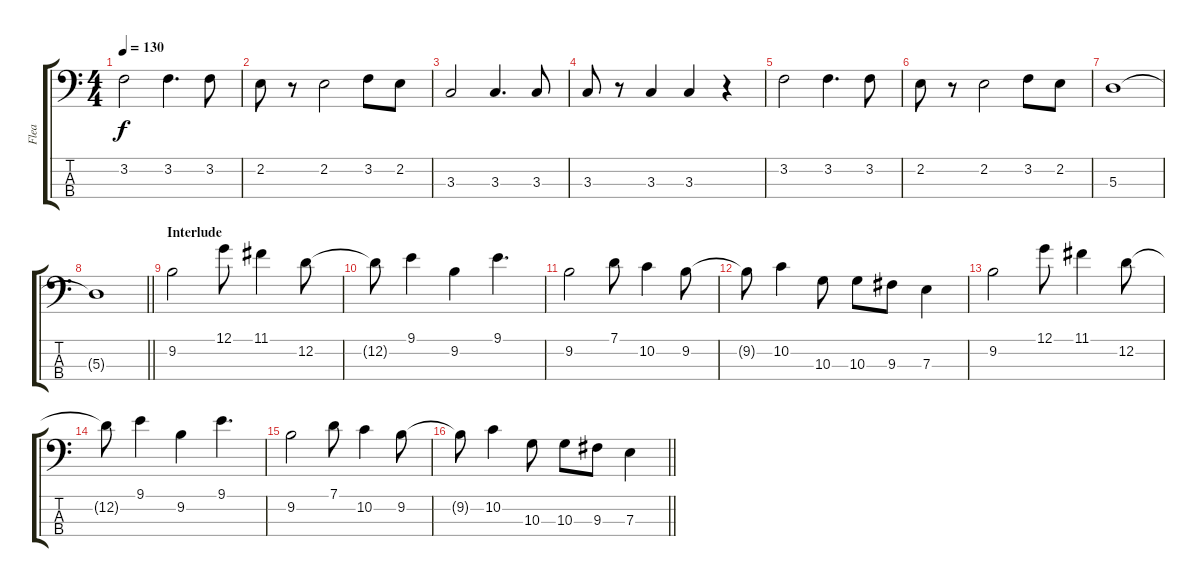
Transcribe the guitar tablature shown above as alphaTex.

\track ("Flea" "Flea") {instrument electricbassfinger}
\staff {score tabs}
\tuning (G2 D2 A1 E1) {hide}
\ts (4 4)
\tempo 130
\clef f4
\ks c
3.2.2{dy f} 3.2.4{d} 3.2.8 |
2.2.8 r.8 2.2.2 3.2.8 2.2.8 |
3.3.2 3.3.4{d} 3.3.8 |
3.3.8 r.8 3.3.4 3.3.4 r.4 |
3.2.2 3.2.4{d} 3.2.8 |
2.2.8 r.8 2.2.2 3.2.8 2.2.8 |
5.3.1 |
\barLineRight lightlight
5.3{t}.1 |
\section ("" "Interlude")
9.2.2 12.1.8 11.1.4 12.2.8 |
12.2{t}.8 9.1.4 9.2.4 9.1.4{d} |
9.2.2 7.1.8 10.2.4 9.2.8 |
9.2{t}.8 10.2.4 10.3.8 10.3.8 9.3.8 7.3.4 |
9.2.2 12.1.8 11.1.4 12.2.8 |
12.2{t}.8 9.1.4 9.2.4 9.1.4{d} |
9.2.2 7.1.8 10.2.4 9.2.8 |
\barLineRight lightlight
9.2{t}.8 10.2.4 10.3.8 10.3.8 9.3.8 7.3.4
